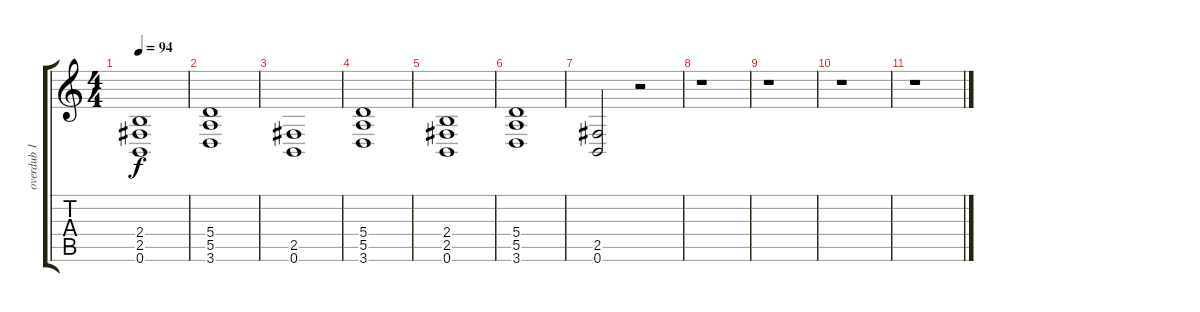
\track ("overdub 1" "overdub 1") {instrument overdrivenguitar}
\staff {score tabs}
\tuning (B3 Gb3 D3 A2 E2 B1) {hide}
\ts (4 4)
\tempo 94
\clef g2
\ks c
(2.4 2.5 0.6).1{dy f} |
(5.4 5.5 3.6).1 |
(2.5 0.6).1 |
(5.4 5.5 3.6).1{volume 10 balance 14 instrument distortionguitar} |
(2.4 2.5 0.6).1 |
(5.4 5.5 3.6).1 |
(2.5 0.6).2 r.2 |
r.1 |
r.1 |
r.1 |
r.1
